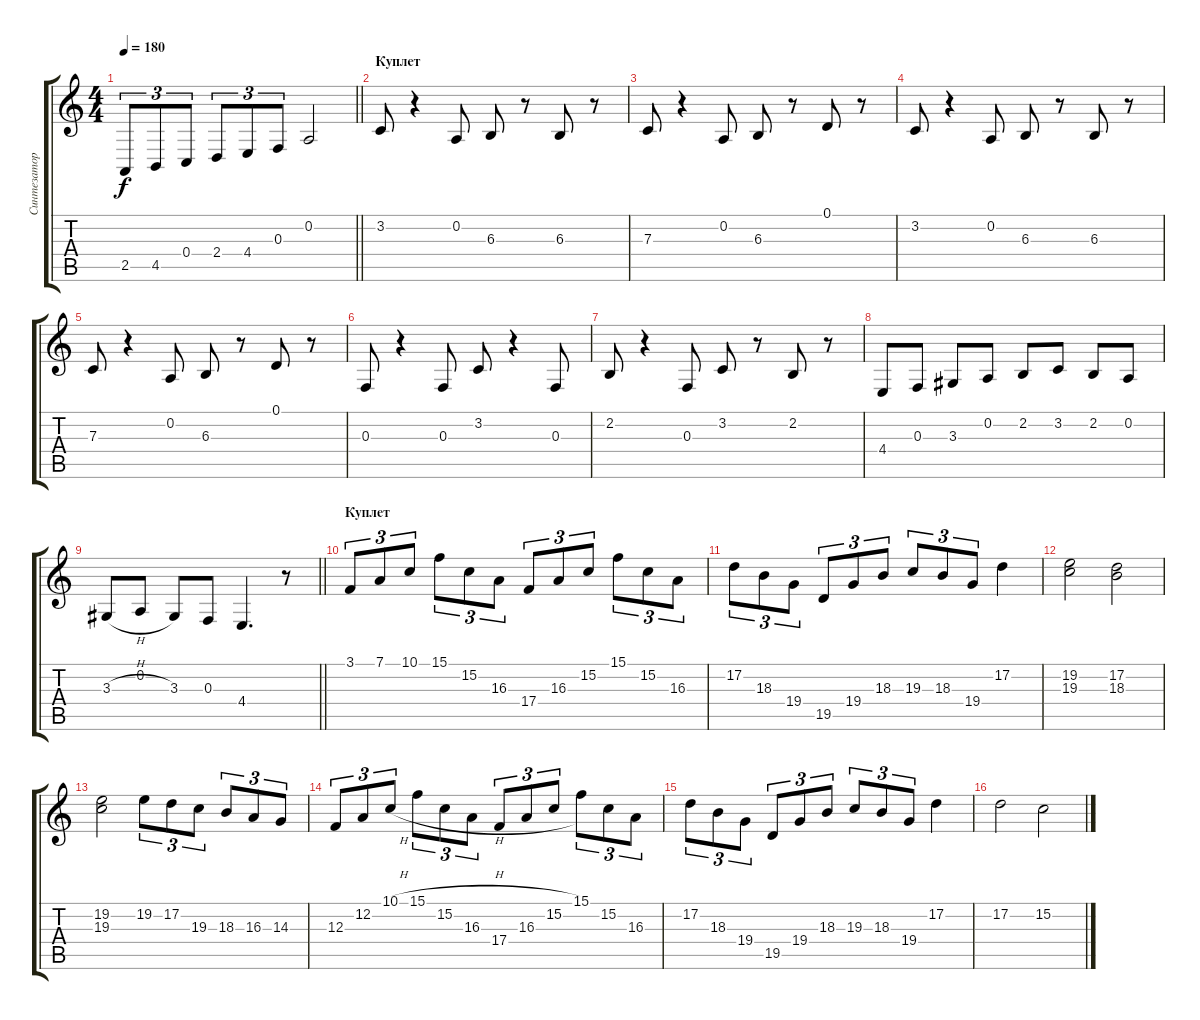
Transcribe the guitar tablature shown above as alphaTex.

\track ("Синтезатор" "Синтезатор") {instrument choiraahs}
\staff {score tabs}
\tuning (D4 A3 F3 C3 G2 D2) {hide}
\ts (4 4)
\tempo 180
\clef g2
\barLineRight lightlight
\ks c
2.5.8{tu (3 2) dy f} 4.5.8{tu (3 2)} 0.4.8{tu (3 2)} 2.4.8{tu (3 2)} 4.4.8{tu (3 2)} 0.3.8{tu (3 2)} 0.2.2 |
\section ("" "Куплет")
3.2.8 r.4 0.2.8 6.3.8 r.8 6.3.8 r.8 |
7.3.8 r.4 0.2.8 6.3.8 r.8 0.1.8 r.8 |
3.2.8 r.4 0.2.8 6.3.8 r.8 6.3.8 r.8 |
7.3.8 r.4 0.2.8 6.3.8 r.8 0.1.8 r.8 |
0.3.8 r.4 0.3.8 3.2.8 r.4 0.3.8 |
2.2.8 r.4 0.3.8 3.2.8 r.8 2.2.8 r.8 |
4.4.8 0.3.8 3.3.8 0.2.8 2.2.8 3.2.8 2.2.8 0.2.8 |
\barLineRight lightlight
3.3{h}.8 0.2.8 3.3.8 0.3.8 4.4.4{d} r.8 |
\section ("" "Куплет")
3.1.8{tu (3 2)} 7.1.8{tu (3 2)} 10.1.8{tu (3 2)} 15.1.8{tu (3 2)} 15.2.8{tu (3 2)} 16.3.8{tu (3 2)} 17.4.8{tu (3 2)} 16.3.8{tu (3 2)} 15.2.8{tu (3 2)} 15.1.8{tu (3 2)} 15.2.8{tu (3 2)} 16.3.8{tu (3 2)} |
17.2.8{tu (3 2)} 18.3.8{tu (3 2)} 19.4.8{tu (3 2)} 19.5.8{tu (3 2)} 19.4.8{tu (3 2)} 18.3.8{tu (3 2)} 19.3.8{tu (3 2)} 18.3.8{tu (3 2)} 19.4.8{tu (3 2)} 17.2.4 |
(19.2 19.3).2 (17.2 18.3).2 |
(19.2 19.3).2 19.2.8{tu (3 2)} 17.2.8{tu (3 2)} 19.3.8{tu (3 2)} 18.3.8{tu (3 2)} 16.3.8{tu (3 2)} 14.3.8{tu (3 2)} |
12.3.8{tu (3 2)} 12.2.8{tu (3 2)} 10.1{h}.8{tu (3 2)} 15.1{h}.8{tu (3 2)} 15.2.8{tu (3 2)} 16.3.8{tu (3 2)} 17.4.8{tu (3 2)} 16.3.8{tu (3 2)} 15.2.8{tu (3 2)} 15.1.8{tu (3 2)} 15.2.8{tu (3 2)} 16.3.8{tu (3 2)} |
17.2.8{tu (3 2)} 18.3.8{tu (3 2)} 19.4.8{tu (3 2)} 19.5.8{tu (3 2)} 19.4.8{tu (3 2)} 18.3.8{tu (3 2)} 19.3.8{tu (3 2)} 18.3.8{tu (3 2)} 19.4.8{tu (3 2)} 17.2.4 |
17.2.2 15.2.2
